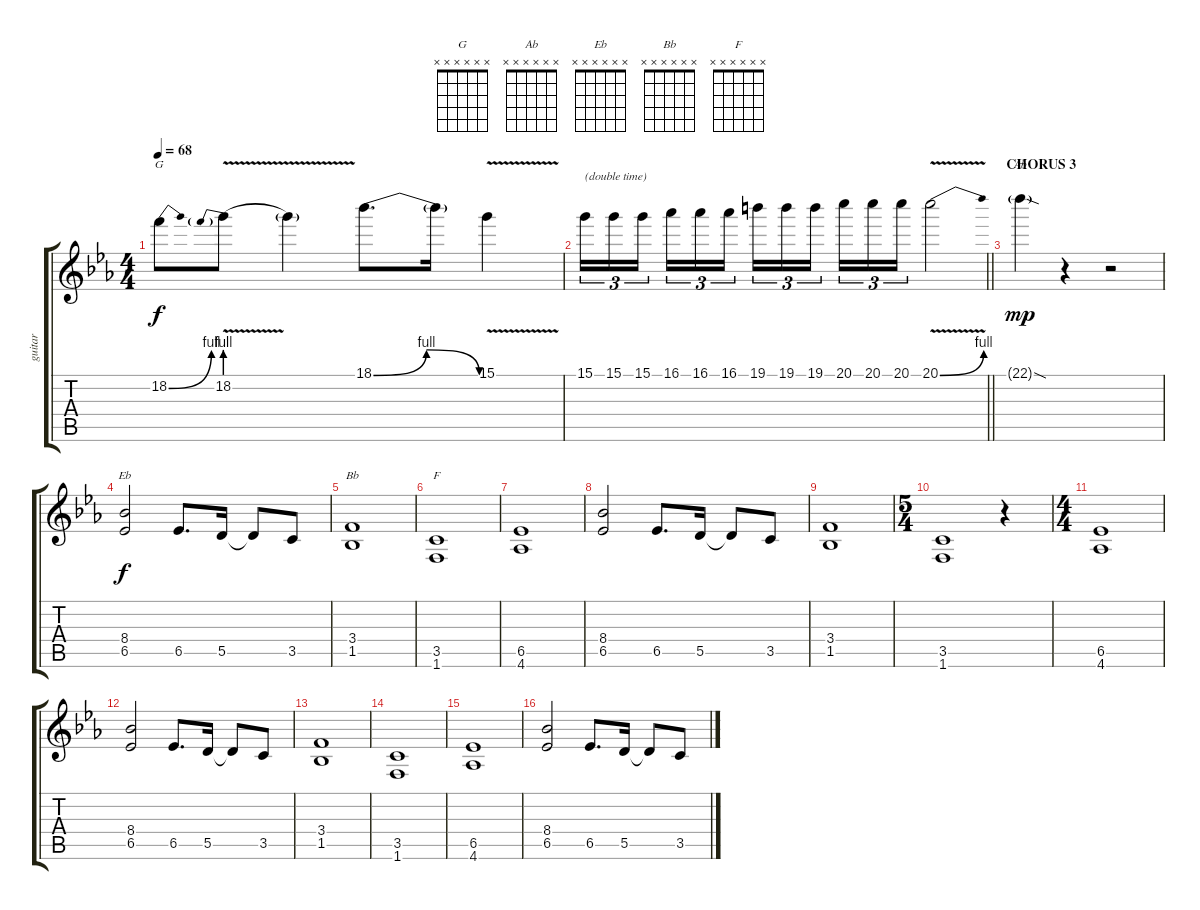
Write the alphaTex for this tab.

\track ("guitar" "guitar") {instrument overdrivenguitar}
\staff {score tabs}
\tuning (E4 B3 G3 D3 A2 E2) {hide}
\chord ("G" x x x x x x)
\chord ("Ab" x x x x x x)
\chord ("Eb" x x x x x x)
\chord ("Bb" x x x x x x)
\chord ("F" x x x x x x)
\ts (4 4)
\tempo 68
\clef g2
\ks cminor
18.2{be (bend 0 0 60 4)}.8{ch "G" dy f} 18.2{be (prebend 0 4 60 4) v}.8 18.2{t}.4 18.1{be (bendrelease 0 0 10 4 20 4 60 0)}.8{d} 18.1{t}.16 15.1{v}.4 |
\barLineRight lightlight
15.1.16{tu (3 2) txt "(double time)"} 15.1.16{tu (3 2)} 15.1.16{tu (3 2) beam splitsecondary} 16.1.16{tu (3 2)} 16.1.16{tu (3 2)} 16.1.16{tu (3 2)} 19.1.16{tu (3 2)} 19.1.16{tu (3 2)} 19.1.16{tu (3 2) beam splitsecondary} 20.1.16{tu (3 2)} 20.1.16{tu (3 2)} 20.1.16{tu (3 2)} 20.1{be (bend 0 0 60 4) v}.2 |
\section ("" "CHORUS 3")
22.1{sod g}.4{ch "Ab" dy mp} r.4 r.2 |
(8.4 6.5).2{ch "Eb" dy f} 6.5.8{d} 5.5.16 5.5{t}.8 3.5.8 |
(3.4 1.5).1{ch "Bb"} |
(3.5 1.6).1{ch "F"} |
(6.5 4.6).1 |
(8.4 6.5).2 6.5.8{d} 5.5.16 5.5{t}.8 3.5.8 |
(3.4 1.5).1 |
\ts (5 4)
(3.5 1.6).1 r.4 |
\ts (4 4)
(6.5 4.6).1 |
(8.4 6.5).2 6.5.8{d} 5.5.16 5.5{t}.8 3.5.8 |
(3.4 1.5).1 |
(3.5 1.6).1 |
(6.5 4.6).1 |
(8.4 6.5).2 6.5.8{d} 5.5.16 5.5{t}.8 3.5.8
